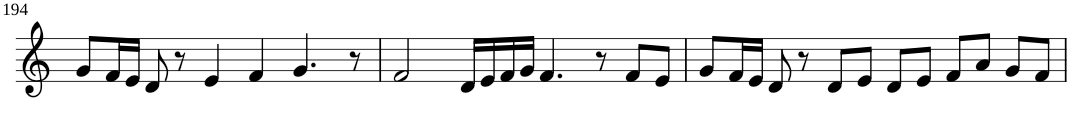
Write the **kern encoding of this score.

**kern
*part1
*staff1
*I"Violin
!!LO:PB:g=z
*clefG2
*k[]
*M6/4
=194
8g/L
16f/L
16e/JJ
8d/
8r
4e/
4f/
4.g/
8r
=195
2f/
16d/LL
16e/
16f/
16g/JJ
4.f/
8r
8f/L
8e/J
=196
8g/L
16f/L
16e/JJ
8d/
8r
8d/L
8e/J
8d/L
8e/J
8f/L
8a/J
8g/L
8f/J
=
*-
